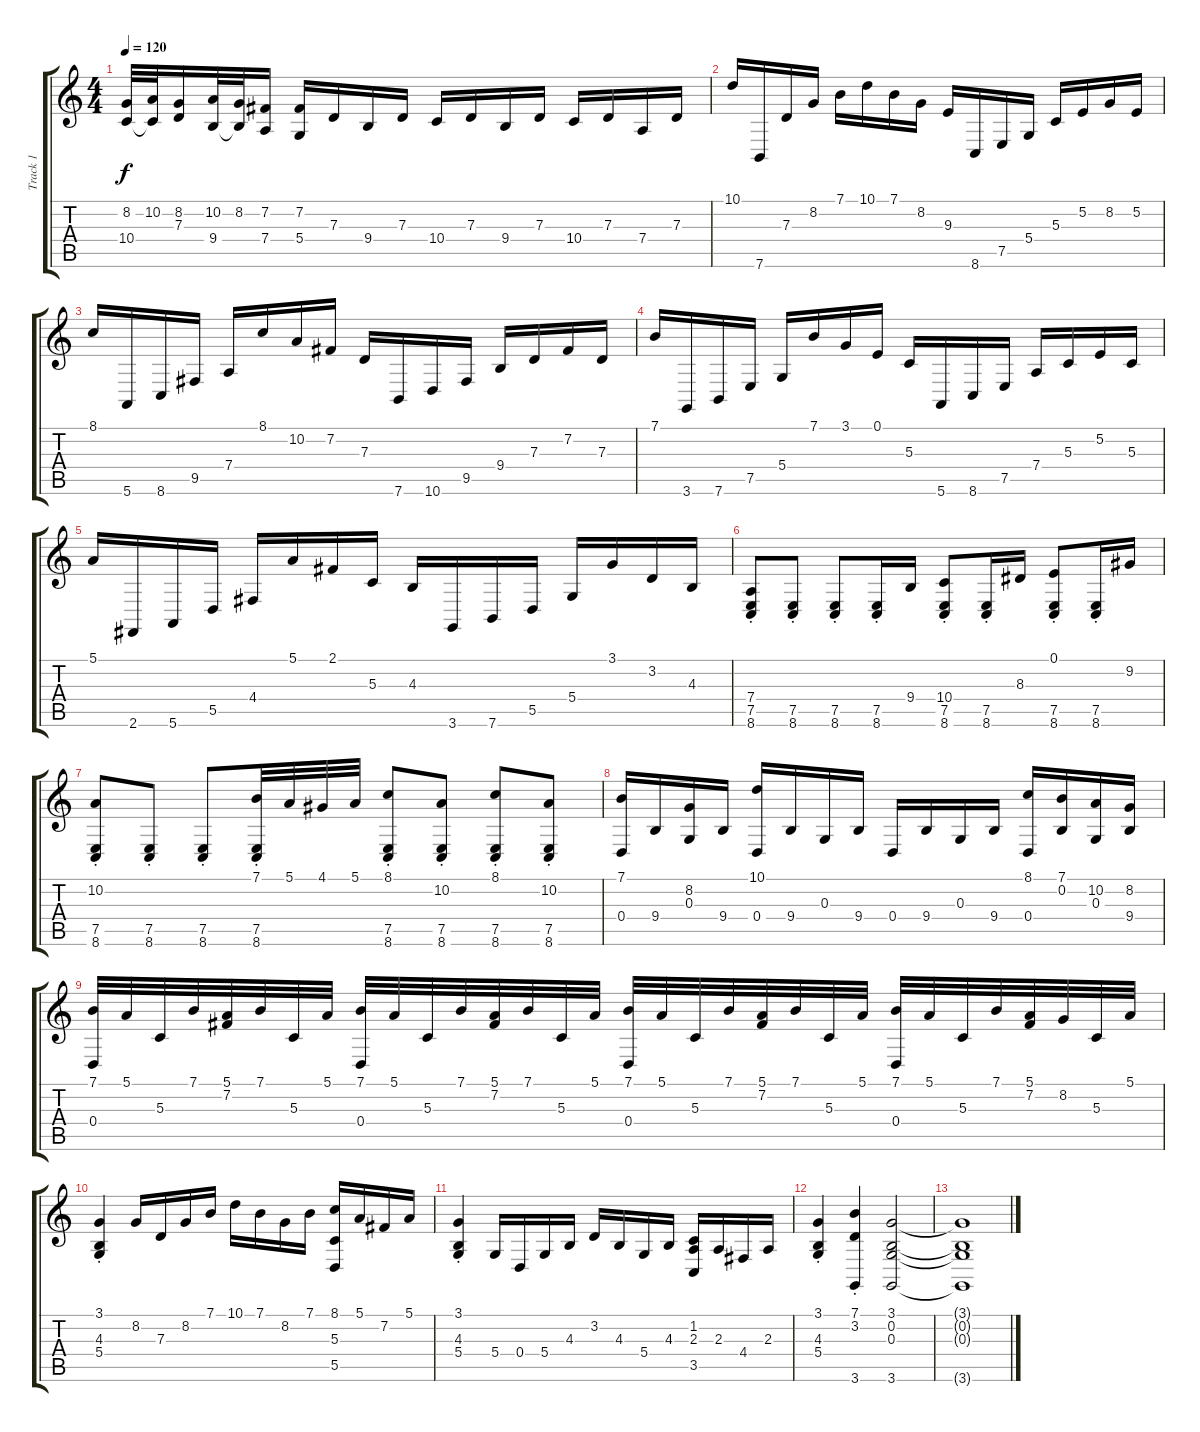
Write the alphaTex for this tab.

\track ("Track 1" "Track 1") {instrument acousticgrandpiano}
\staff {score tabs}
\tuning (E4 B3 G3 D3 A2 E2) {hide}
\ts (4 4)
\tempo 120
\clef g2
\ks c
(8.2 10.4).32{dy f} (10.2 10.4{t}).32 (8.2 7.3).16 (10.2 9.4).32 (8.2 9.4{t}).32 (7.2 7.4).16 (7.2 5.4).16 7.3.16 9.4.16 7.3.16 10.4.16 7.3.16 9.4.16 7.3.16 10.4.16 7.3.16 7.4.16 7.3.16 |
10.1.16 7.6.16 7.3.16 8.2.16 7.1.16 10.1.16 7.1.16 8.2.16 9.3.16 8.6.16 7.5.16 5.4.16 5.3.16 5.2.16 8.2.16 5.2.16 |
8.1.16 5.6.16 8.6.16 9.5.16 7.4.16 8.1.16 10.2.16 7.2.16 7.3.16 7.6.16 10.6.16 9.5.16 9.4.16 7.3.16 7.2.16 7.3.16 |
7.1.16 3.6.16 7.6.16 7.5.16 5.4.16 7.1.16 3.1.16 0.1.16 5.3.16 5.6.16 8.6.16 7.5.16 7.4.16 5.3.16 5.2.16 5.3.16 |
5.1.16 2.6.16 5.6.16 5.5.16 4.4.16 5.1.16 2.1.16 5.3.16 4.3.16 3.6.16 7.6.16 5.5.16 5.4.16 3.1.16 3.2.16 4.3.16 |
(7.4{st} 7.5{st} 8.6{st}).8 (7.5{st} 8.6{st}).8 (7.5{st} 8.6{st}).8 (7.5{st} 8.6{st}).16 9.4.16 (10.4 7.5{st} 8.6{st}).8 (7.5{st} 8.6{st}).16 8.3.16 (0.1 7.5{st} 8.6{st}).8 (7.5{st} 8.6{st}).16 9.2.16 |
(10.2 7.5{st} 8.6{st}).8 (7.5{st} 8.6{st}).8 (7.5{st} 8.6{st}).8 (7.1 7.5{st} 8.6{st}).32 5.1.32 4.1.32 5.1.32 (8.1 7.5{st} 8.6{st}).8 (10.2 7.5{st} 8.6{st}).8 (8.1 7.5{st} 8.6{st}).8 (10.2 7.5{st} 8.6{st}).8 |
(7.1 0.4).16 9.4.16 (8.2 0.3).16 9.4.16 (10.1 0.4).16 9.4.16 0.3.16 9.4.16 0.4.16 9.4.16 0.3.16 9.4.16 (8.1 0.4).16 (7.1 0.2).16 (10.2 0.3).16 (8.2 9.4).16 |
(7.1 0.4).32 5.1.32 5.3.32 7.1.32 (5.1 7.2).32 7.1.32 5.3.32 5.1.32 (7.1 0.4).32 5.1.32 5.3.32 7.1.32 (5.1 7.2).32 7.1.32 5.3.32 5.1.32 (7.1 0.4).32 5.1.32 5.3.32 7.1.32 (5.1 7.2).32 7.1.32 5.3.32 5.1.32 (7.1 0.4).32 5.1.32 5.3.32 7.1.32 (5.1 7.2).32 8.2.32 5.3.32 5.1.32 |
(3.1{st} 4.3{st} 5.4{st}).4 8.2.16 7.3.16 8.2.16 7.1.16 10.1.16 7.1.16 8.2.16 7.1.16 (8.1 5.3 5.5).16 5.1.16 7.2.16 5.1.16 |
(3.1{st} 4.3{st} 5.4{st}).4 5.4.16 0.4.16 5.4.16 4.3.16 3.2.16 4.3.16 5.4.16 4.3.16 (1.2 2.3 3.5).16 2.3.16 4.4.16 2.3.16 |
(3.1{st} 4.3{st} 5.4{st}).4 (7.1{st} 3.2{st} 3.6{st}).4 (3.1 0.2 0.3 3.6).2 |
(3.1{t} 0.2{t} 0.3{t} 3.6{t}).1
